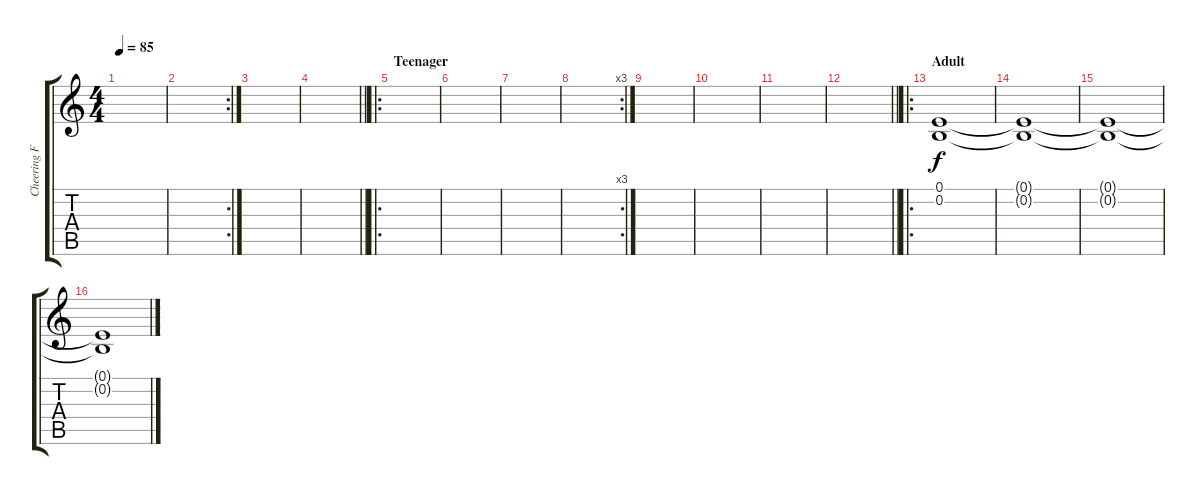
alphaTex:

\track ("Cheering Fans" "Cheering F") {instrument applause}
\staff {score tabs}
\tuning (E4 B3 G3 D3 A2 E2) {hide}
\ts (4 4)
\tempo 85
\clef g2
\ks c
|
\rc 2
|
|
\barLineRight lightlight
|
\ro
\section ("" "Teenager")
|
|
|
\rc 3
|
|
|
|
\barLineRight lightlight
|
\ro
\section ("" "Adult")
(0.1 0.2).1{volume 0} |
(0.1{t} 0.2{t}).1 |
(0.1{t} 0.2{t}).1 |
(0.1{t} 0.2{t}).1
